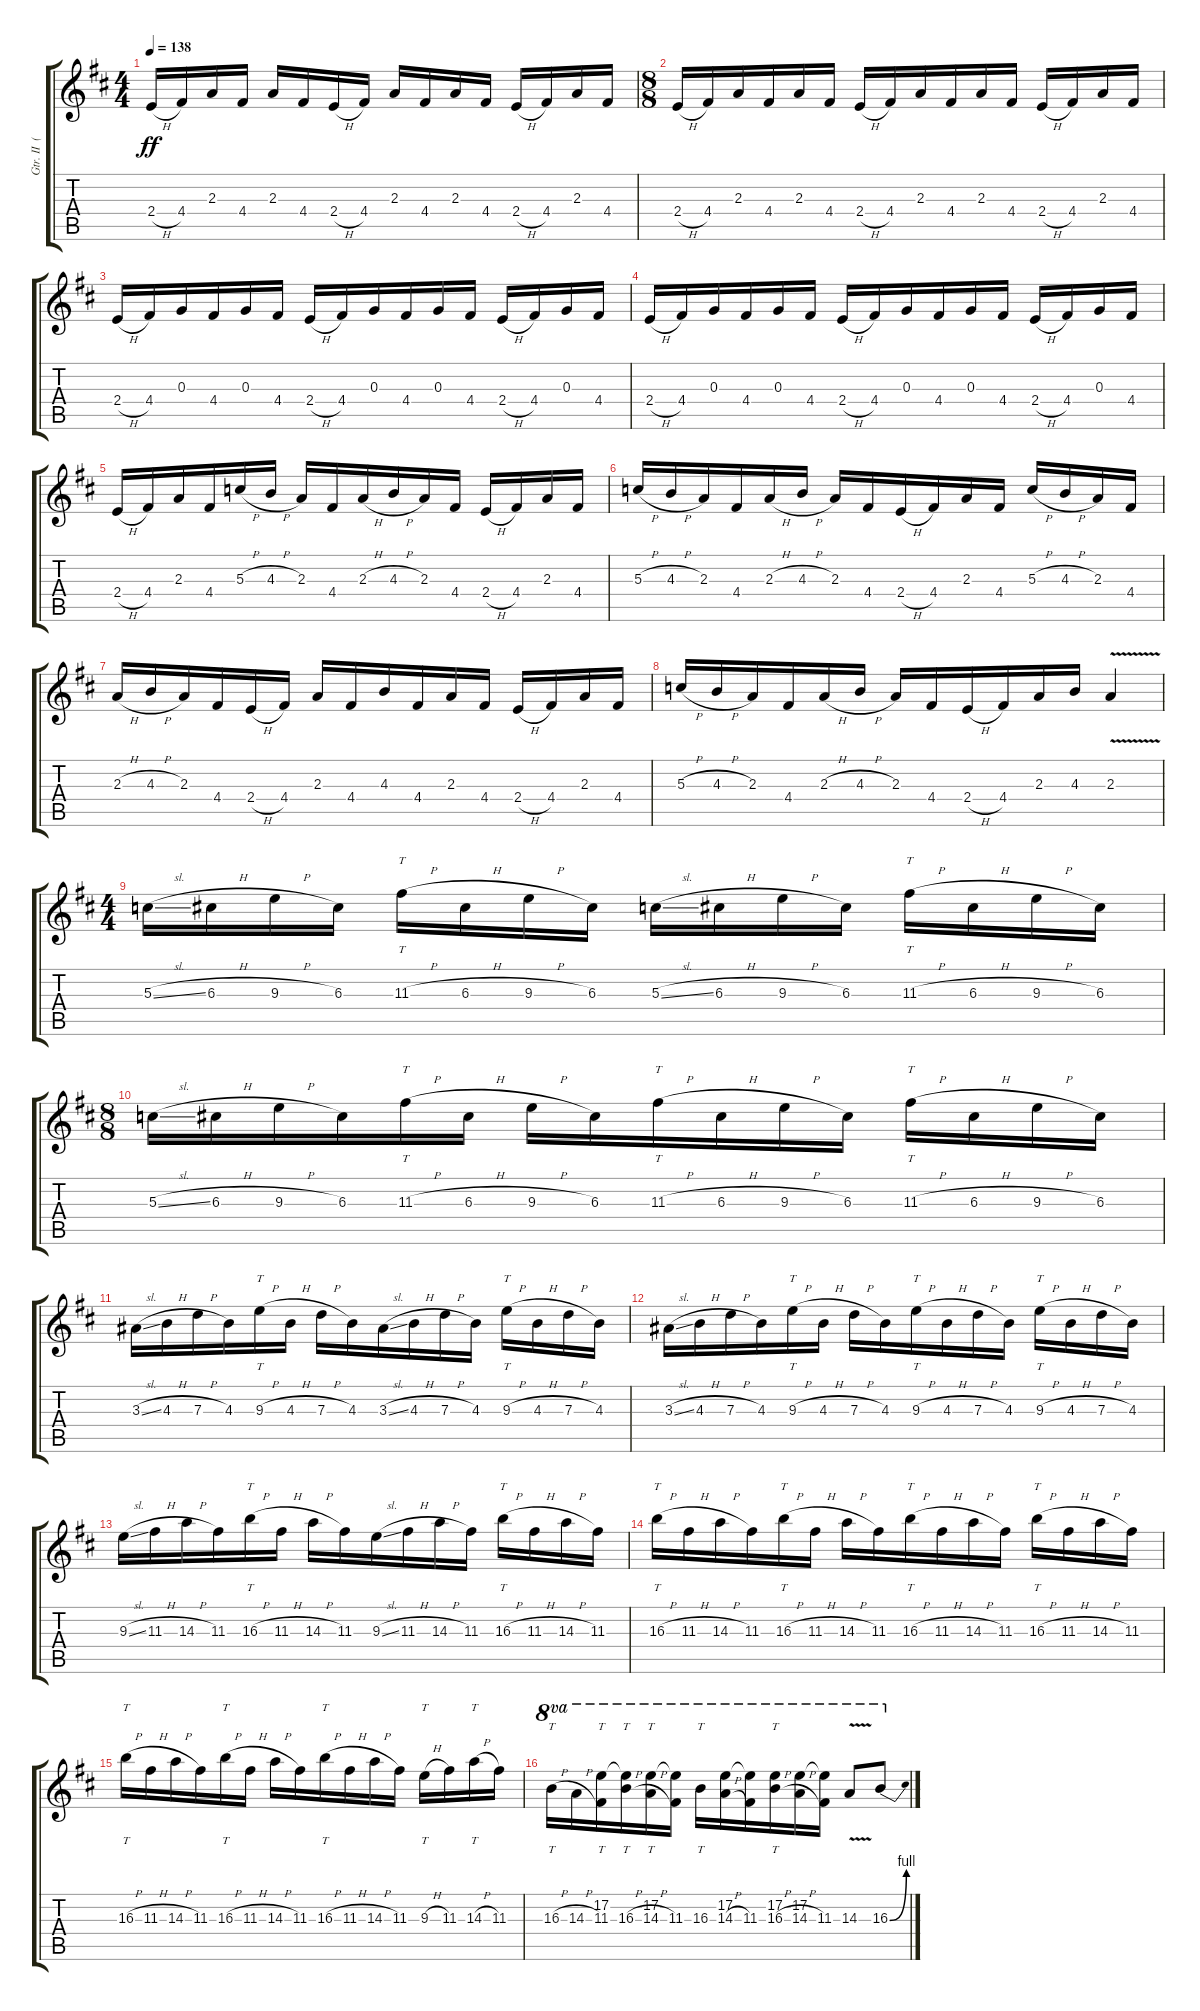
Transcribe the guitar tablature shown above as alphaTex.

\track ("Gtr. II  (lead)" "Gtr. II  (") {instrument distortionguitar}
\staff {score tabs}
\tuning (E4 B3 G3 D3 A2 E2) {hide}
\ts (4 4)
\tempo 138
\clef g2
\ks d
2.4{h}.16{dy ff volume 16} 4.4.16 2.3.16 4.4.16 2.3.16 4.4.16 2.4{h}.16 4.4.16 2.3.16 4.4.16 2.3.16 4.4.16 2.4{h}.16 4.4.16 2.3.16 4.4.16 |
\ts (8 8)
2.4{h}.16 4.4.16 2.3.16 4.4.16 2.3.16 4.4.16 2.4{h}.16 4.4.16 2.3.16 4.4.16 2.3.16 4.4.16 2.4{h}.16 4.4.16 2.3.16 4.4.16 |
2.4{h}.16 4.4.16 0.3.16 4.4.16 0.3.16 4.4.16 2.4{h}.16 4.4.16 0.3.16 4.4.16 0.3.16 4.4.16 2.4{h}.16 4.4.16 0.3.16 4.4.16 |
2.4{h}.16 4.4.16 0.3.16 4.4.16 0.3.16 4.4.16 2.4{h}.16 4.4.16 0.3.16 4.4.16 0.3.16 4.4.16 2.4{h}.16 4.4.16 0.3.16 4.4.16 |
2.4{h}.16 4.4.16 2.3.16 4.4.16 5.3{h}.16 4.3{h}.16 2.3.16 4.4.16 2.3{h}.16 4.3{h}.16 2.3.16 4.4.16 2.4{h}.16 4.4.16 2.3.16 4.4.16 |
5.3{h}.16 4.3{h}.16 2.3.16 4.4.16 2.3{h}.16 4.3{h}.16 2.3.16 4.4.16 2.4{h}.16 4.4.16 2.3.16 4.4.16 5.3{h}.16 4.3{h}.16 2.3.16 4.4.16 |
2.3{h}.16 4.3{h}.16 2.3.16 4.4.16 2.4{h}.16 4.4.16 2.3.16 4.4.16 4.3.16 4.4.16 2.3.16 4.4.16 2.4{h}.16 4.4.16 2.3.16 4.4.16 |
5.3{h}.16 4.3{h}.16 2.3.16 4.4.16 2.3{h}.16 4.3{h}.16 2.3.16 4.4.16 2.4{h}.16 4.4.16 2.3.16 4.3.16 2.3{v}.4 |
\ts (4 4)
5.3{sl}.16 6.3{h}.16 9.3{h}.16 6.3.16 11.3{h}.16{tt} 6.3{h}.16 9.3{h}.16 6.3.16 5.3{sl}.16 6.3{h}.16 9.3{h}.16 6.3.16 11.3{h}.16{tt} 6.3{h}.16 9.3{h}.16 6.3.16 |
\ts (8 8)
5.3{sl}.16 6.3{h}.16 9.3{h}.16 6.3.16 11.3{h}.16{tt} 6.3{h}.16 9.3{h}.16 6.3.16 11.3{h}.16{tt} 6.3{h}.16 9.3{h}.16 6.3.16 11.3{h}.16{tt} 6.3{h}.16 9.3{h}.16 6.3.16 |
3.3{sl}.16 4.3{h}.16 7.3{h}.16 4.3.16 9.3{h}.16{tt} 4.3{h}.16 7.3{h}.16 4.3.16 3.3{sl}.16 4.3{h}.16 7.3{h}.16 4.3.16 9.3{h}.16{tt} 4.3{h}.16 7.3{h}.16 4.3.16 |
3.3{sl}.16 4.3{h}.16 7.3{h}.16 4.3.16 9.3{h}.16{tt} 4.3{h}.16 7.3{h}.16 4.3.16 9.3{h}.16{tt} 4.3{h}.16 7.3{h}.16 4.3.16 9.3{h}.16{tt} 4.3{h}.16 7.3{h}.16 4.3.16 |
9.3{sl}.16 11.3{h}.16 14.3{h}.16 11.3.16 16.3{h}.16{tt} 11.3{h}.16 14.3{h}.16 11.3.16 9.3{sl}.16 11.3{h}.16 14.3{h}.16 11.3.16 16.3{h}.16{tt} 11.3{h}.16 14.3{h}.16 11.3.16 |
16.3{h}.16{tt} 11.3{h}.16 14.3{h}.16 11.3.16 16.3{h}.16{tt} 11.3{h}.16 14.3{h}.16 11.3.16 16.3{h}.16{tt} 11.3{h}.16 14.3{h}.16 11.3.16 16.3{h}.16{tt} 11.3{h}.16 14.3{h}.16 11.3.16 |
16.3{h}.16{tt} 11.3{h}.16 14.3{h}.16 11.3.16 16.3{h}.16{tt} 11.3{h}.16 14.3{h}.16 11.3.16 16.3{h}.16{tt} 11.3{h}.16 14.3{h}.16 11.3.16 9.3{h}.16{tt} 11.3.16 14.3{h}.16{tt} 11.3.16 |
16.3{h}.16{tt ot 8va} 14.3{h}.16{ot 8va} (17.2 11.3).16{tt ot 8va} (17.2{t} 16.3{h}).16{tt ot 8va} (17.2 14.3{h}).16{tt ot 8va} (17.2{t} 11.3).16{ot 8va} 16.3.16{tt ot 8va} (17.2 14.3{h}).16{ot 8va} (17.2{t} 11.3).16{ot 8va} (17.2 16.3{h}).16{tt ot 8va} (17.2 14.3{h}).16{ot 8va} (17.2{t} 11.3).16{ot 8va} 14.3{v}.8{ot 8va} 16.3{be (bend 0 0 60 4)}.8{ot 8va}
